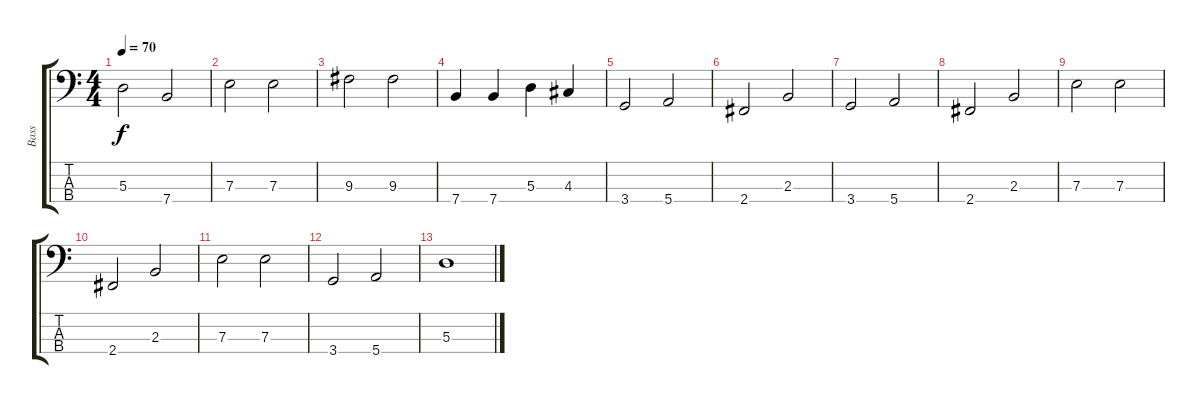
\track ("Bass" "Bass") {instrument electricbassfinger}
\staff {score tabs}
\tuning (G2 D2 A1 E1) {hide}
\ts (4 4)
\tempo 70
\clef f4
\ks c
5.3.2{dy f} 7.4.2 |
7.3.2 7.3.2 |
9.3.2 9.3.2 |
7.4.4 7.4.4 5.3.4 4.3.4 |
3.4.2 5.4.2 |
2.4.2 2.3.2 |
3.4.2 5.4.2 |
2.4.2 2.3.2 |
7.3.2 7.3.2 |
2.4.2 2.3.2 |
7.3.2 7.3.2 |
3.4.2 5.4.2 |
5.3.1
